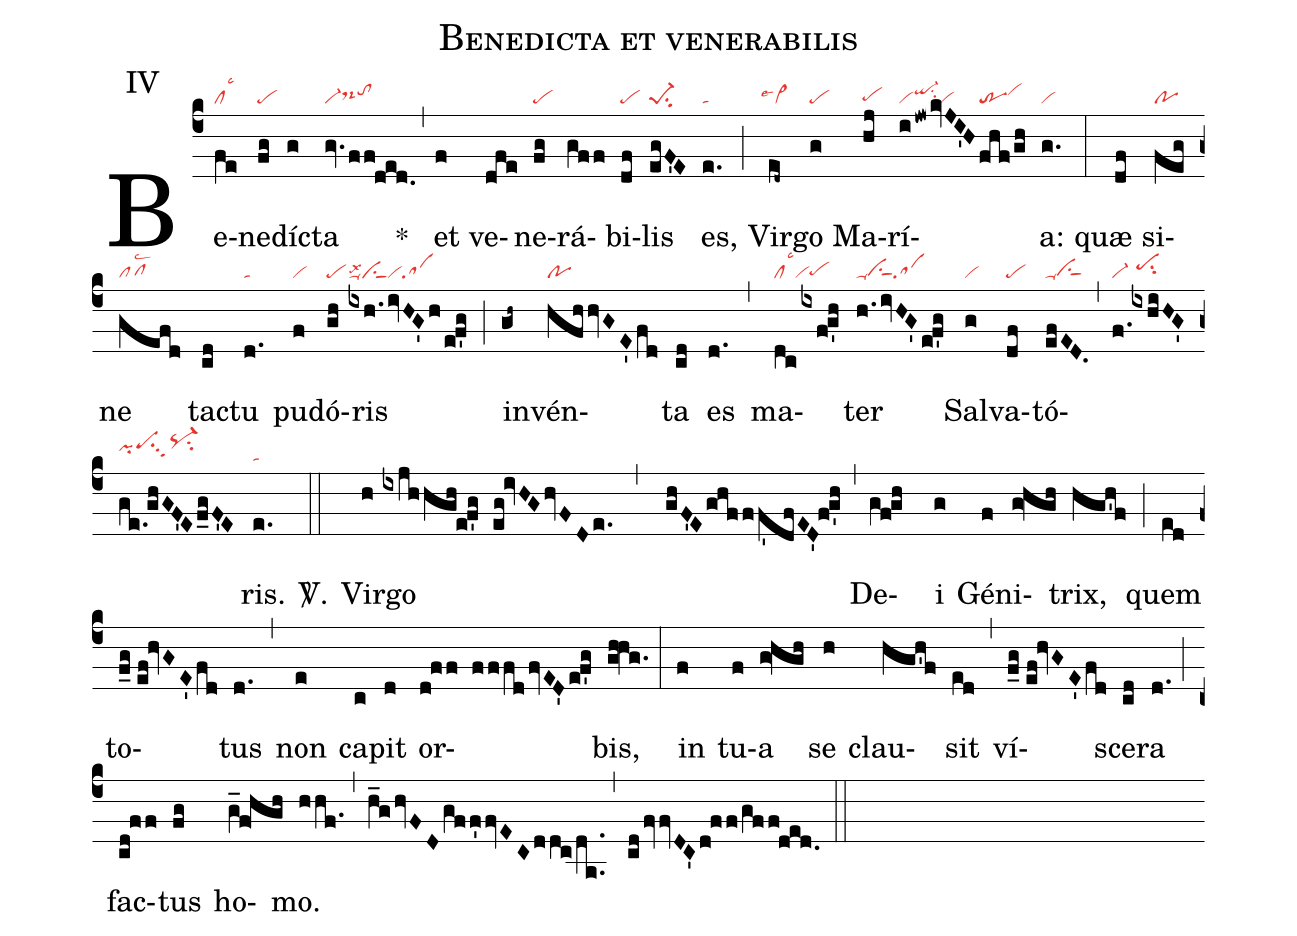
name: Benedicta et venerabilis;
office-part: missa, graduale;
annotation: IV;
mode: 4;
nabc-lines: 1;
%%
(c4)
Be(fe|cllsc3)ne(fg|pe)díc(g)ta(gv.ff!ded.|vi-ds-hhtohi) *(,)
et(f) ve(dfe)ne(fg|pe)rá(gff)bi(df|pe)lis(egF'E|pe-1su2) es,(e.|ta) (;)
Vir(ed~|``vi>lse4)go(g|pe) Ma(hj|pehg)rí(ijwkvJI'H|viqi-hisu2vi|fhf/gh|trvihi)a:(g.|vi) (:)
quæ(df) si(feg|po)ne(gefd|pflsc2) tac(cd)tu(d.|ta) pu(f|vi)dó(gh|pe)ris(ixh.ivHG'h/e!f'g|ta-lsx2visu1sut1visa) (;)
in(gh~)vén(hfh/hvGE'fd|po)ta(cd) es(d.) (,)
ma(dcixf!g'h|cllsc3vipehg)ter(h.ivHG'e!f'g|ta-vihgsu1sut1sa) Sal(g|vi)va(df|pe)tó(efED.|ta-vihgsu1sut1)(,)(f.!ixhiHG'|vi-//pehisu2|/ge.!ghGF'Ef_gF'E|pihipehjsu3pq-hjsu2)ris.(e.|ta) <sp>V/</sp>.(::)
Vir(h)go(ixjh/hgh!e!f'g eg!ivHGhvFDe. , ghF'Eghf/f/f'dfED'!f!g'h) (,)
De(gf!gh )i(g) Gé(f)ni(g!hgh)trix,(hgh'f) (;)
quem(ed) to(f_g//ef!hvGE'fd)tus(d.) (,)
non(e) ca(c)pit(d) or(d!ff fffdfvED'e!f'g)bis,(gh!hg.) (:)
in(f) tu(f)a(g!hgh) se(h) clau(hgh'f)sit(ed) (,)
ví(f_g//ef!hvGE'fd)sce(cd)ra(d.) (;)
fac(cd!ff)tus(fg) ho(g_f!hgh)mo.(hhf.) (,)
(h_ghvFDgff'fvECddc/da..) (,)
(cdfvfvDC'd!ff/gff!ded.) (::)
